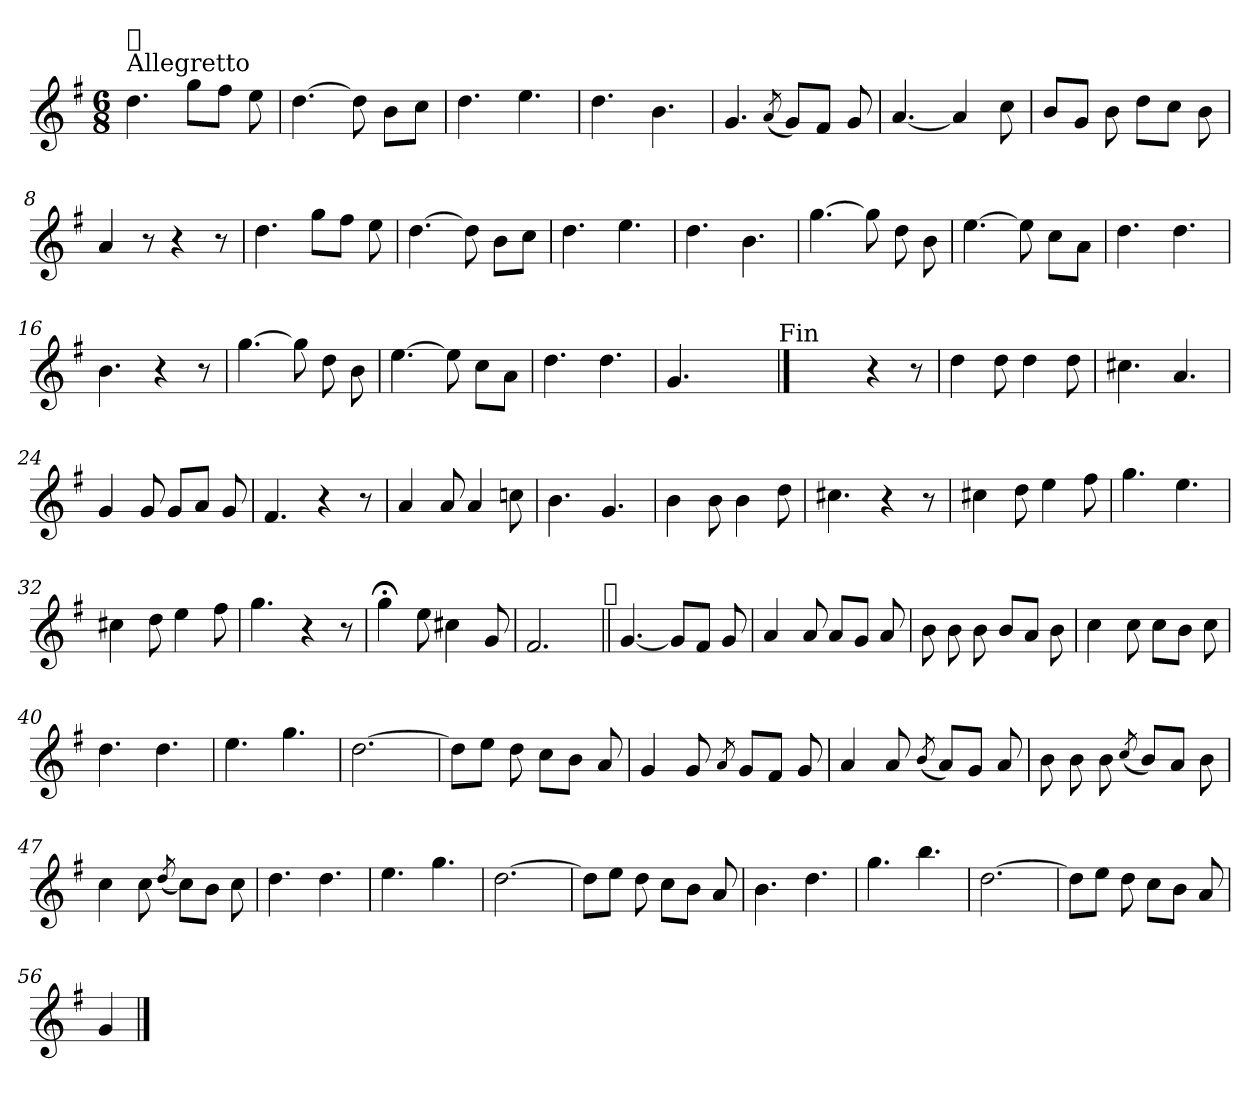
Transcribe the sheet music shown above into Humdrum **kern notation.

**kern
*part1
*staff1
*clefG2
*k[f#]
*G:
*M6/8
=1
!LO:TX:a:t=Allegretto
!LO:TX:a:t=𝄋
4.dd\
8gg\L
8ff#\J
8ee\
=2
[4.dd\
8dd\]
8b\L
8cc\J
=3
4.dd\
4.ee\
=4
4.dd\
4.b\
=5
4.g/
(<8qa/
8g/L)
8f#/J
8g/
=6
[4.a/
4a/]
8cc\
=7
8b/L
8g/J
8b\
8dd\L
8cc\J
8b\
!!LO:LB:g=z
=8
4a/
8r
4r
8r
=9
4.dd\
8gg\L
8ff#\J
8ee\
=10
[4.dd\
8dd\]
8b\L
8cc\J
=11
4.dd\
4.ee\
=12
4.dd\
4.b\
=13
[4.gg\
8gg\]
8dd\
8b\
=14
[4.ee\
8ee\]
8cc\L
8a\J
=15
4.dd\
4.dd\
!!LO:LB:g=z
=16
4.b\
4r
8r
=17
[4.gg\
8gg\]
8dd\
8b\
=18
[4.ee\
8ee\]
8cc\L
8a\J
=19
4.dd\
4.dd\
=20
4.g/
4.ryy
!LO:TX:a:t=Fin
==21
4ryy
8ryy
4r
8r
=22
4dd\
8dd\
4dd\
8dd\
=23
4.cc#X\
4.a/
!!LO:LB:g=z
=24
4g/
8g/
8g/L
8a/J
8g/
=25
4.f#/
4r
8r
=26
4a/
8a/
4a/
8ccn\
=27
4.b\
4.g/
=28
4b\
8b\
4b\
8dd\
=29
4.cc#X\
4r
8r
=30
4cc#X\
8dd\
4ee\
8ff#\
!!LO:LB:g=z
=31
4.gg\
4.ee\
=32
4cc#X\
8dd\
4ee\
8ff#\
=33
4.gg\
4r
8r
=34
4gg;<\
8ee\
4cc#X\
8g/
=35
2.f#/
!LO:TX:a:t=𝄋
=36||
[4.g/
8g/L]
8f#/J
8g/
=37
4a/
8a/
8a/L
8g/J
8a/
!!LO:LB:g=z
=38
8b\
8b\
8b\
8b/L
8a/J
8b\
=39
4cc\
8cc\
8cc\L
8b\J
8cc\
=40
4.dd\
4.dd\
=41
4.ee\
4.gg\
=42
[2.dd\
=43
8dd\L]
8ee\J
8dd\
8cc\L
8b\J
8a/
=44
4g/
8g/
8qa/
8g/L
8f#/J
8g/
!!LO:LB:g=z
=45
4a/
8a/
(<8qb/
8a/L)
8g/J
8a/
=46
8b\
8b\
8b\
(<8qcc/
8b/L)
8a/J
8b\
=47
4cc\
8cc\
(<8qdd/
8cc\L)
8b\J
8cc\
=48
4.dd\
4.dd\
=49
4.ee\
4.gg\
=50
[2.dd\
=51
8dd\L]
8ee\J
8dd\
8cc\L
8b\J
8a/
!!LO:LB:g=z
=52
4.b\
4.dd\
=53
4.gg\
4.bb\
=54
[2.dd\
=55
8dd\L]
8ee\J
8dd\
8cc\L
8b\J
8a/
=56
4g/
==
*-
